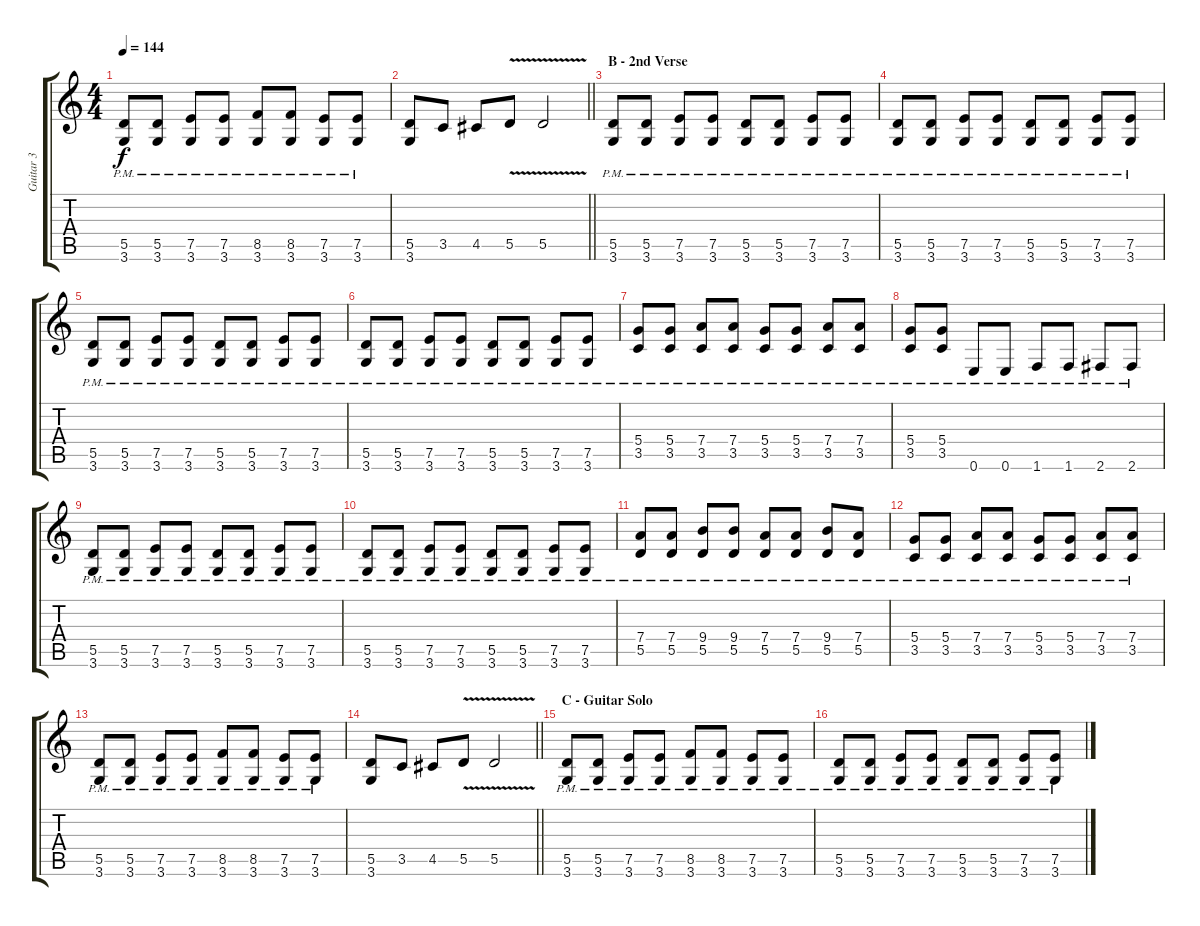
\track ("Guitar 3" "Guitar 3") {instrument electricguitarjazz}
\staff {score tabs}
\tuning (E4 B3 G3 D3 A2 E2) {hide}
\ts (4 4)
\tempo 144
\clef g2
\ks c
(5.5{pm} 3.6{pm}).8{dy f} (5.5{pm} 3.6{pm}).8 (7.5{pm} 3.6{pm}).8 (7.5{pm} 3.6{pm}).8 (8.5{pm} 3.6{pm}).8 (8.5{pm} 3.6{pm}).8 (7.5{pm} 3.6{pm}).8 (7.5{pm} 3.6{pm}).8 |
\barLineRight lightlight
(5.5 3.6).8 3.5.8 4.5.8 5.5{v}.8 5.5{v}.2 |
\section ("" "B - 2nd Verse")
(5.5{pm} 3.6{pm}).8 (5.5{pm} 3.6{pm}).8 (7.5{pm} 3.6{pm}).8 (7.5{pm} 3.6{pm}).8 (5.5{pm} 3.6{pm}).8 (5.5{pm} 3.6{pm}).8 (7.5{pm} 3.6{pm}).8 (7.5{pm} 3.6{pm}).8 |
(5.5{pm} 3.6{pm}).8 (5.5{pm} 3.6{pm}).8 (7.5{pm} 3.6{pm}).8 (7.5{pm} 3.6{pm}).8 (5.5{pm} 3.6{pm}).8 (5.5{pm} 3.6{pm}).8 (7.5{pm} 3.6{pm}).8 (7.5{pm} 3.6{pm}).8 |
(5.5{pm} 3.6{pm}).8 (5.5{pm} 3.6{pm}).8 (7.5{pm} 3.6{pm}).8 (7.5{pm} 3.6{pm}).8 (5.5{pm} 3.6{pm}).8 (5.5{pm} 3.6{pm}).8 (7.5{pm} 3.6{pm}).8 (7.5{pm} 3.6{pm}).8 |
(5.5{pm} 3.6{pm}).8 (5.5{pm} 3.6{pm}).8 (7.5{pm} 3.6{pm}).8 (7.5{pm} 3.6{pm}).8 (5.5{pm} 3.6{pm}).8 (5.5{pm} 3.6{pm}).8 (7.5{pm} 3.6{pm}).8 (7.5{pm} 3.6{pm}).8 |
(5.4{pm} 3.5{pm}).8 (5.4{pm} 3.5{pm}).8 (7.4{pm} 3.5{pm}).8 (7.4{pm} 3.5{pm}).8 (5.4{pm} 3.5{pm}).8 (5.4{pm} 3.5{pm}).8 (7.4{pm} 3.5{pm}).8 (7.4{pm} 3.5{pm}).8 |
(5.4{pm} 3.5{pm}).8 (5.4{pm} 3.5{pm}).8 0.6{pm}.8 0.6{pm}.8 1.6{pm}.8 1.6{pm}.8 2.6{pm}.8 2.6{pm}.8 |
(5.5{pm} 3.6{pm}).8 (5.5{pm} 3.6{pm}).8 (7.5{pm} 3.6{pm}).8 (7.5{pm} 3.6{pm}).8 (5.5{pm} 3.6{pm}).8 (5.5{pm} 3.6{pm}).8 (7.5{pm} 3.6{pm}).8 (7.5{pm} 3.6{pm}).8 |
(5.5{pm} 3.6{pm}).8 (5.5{pm} 3.6{pm}).8 (7.5{pm} 3.6{pm}).8 (7.5{pm} 3.6{pm}).8 (5.5{pm} 3.6{pm}).8 (5.5{pm} 3.6{pm}).8 (7.5{pm} 3.6{pm}).8 (7.5{pm} 3.6{pm}).8 |
(7.4{pm} 5.5{pm}).8 (7.4{pm} 5.5{pm}).8 (9.4{pm} 5.5{pm}).8 (9.4{pm} 5.5{pm}).8 (7.4{pm} 5.5{pm}).8 (7.4{pm} 5.5{pm}).8 (9.4{pm} 5.5{pm}).8 (7.4{pm} 5.5{pm}).8 |
(5.4{pm} 3.5{pm}).8 (5.4{pm} 3.5{pm}).8 (7.4{pm} 3.5{pm}).8 (7.4{pm} 3.5{pm}).8 (5.4{pm} 3.5{pm}).8 (5.4{pm} 3.5{pm}).8 (7.4{pm} 3.5{pm}).8 (7.4{pm} 3.5{pm}).8 |
(5.5{pm} 3.6{pm}).8 (5.5{pm} 3.6{pm}).8 (7.5{pm} 3.6{pm}).8 (7.5{pm} 3.6{pm}).8 (8.5{pm} 3.6{pm}).8 (8.5{pm} 3.6{pm}).8 (7.5{pm} 3.6{pm}).8 (7.5{pm} 3.6{pm}).8 |
\barLineRight lightlight
(5.5 3.6).8 3.5.8 4.5.8 5.5{v}.8 5.5{v}.2 |
\section ("" "C - Guitar Solo")
(5.5{pm} 3.6{pm}).8 (5.5{pm} 3.6{pm}).8 (7.5{pm} 3.6{pm}).8 (7.5{pm} 3.6{pm}).8 (8.5{pm} 3.6{pm}).8 (8.5{pm} 3.6{pm}).8 (7.5{pm} 3.6{pm}).8 (7.5{pm} 3.6{pm}).8 |
(5.5{pm} 3.6{pm}).8 (5.5{pm} 3.6{pm}).8 (7.5{pm} 3.6{pm}).8 (7.5{pm} 3.6{pm}).8 (5.5{pm} 3.6{pm}).8 (5.5{pm} 3.6{pm}).8 (7.5{pm} 3.6{pm}).8 (7.5{pm} 3.6{pm}).8
